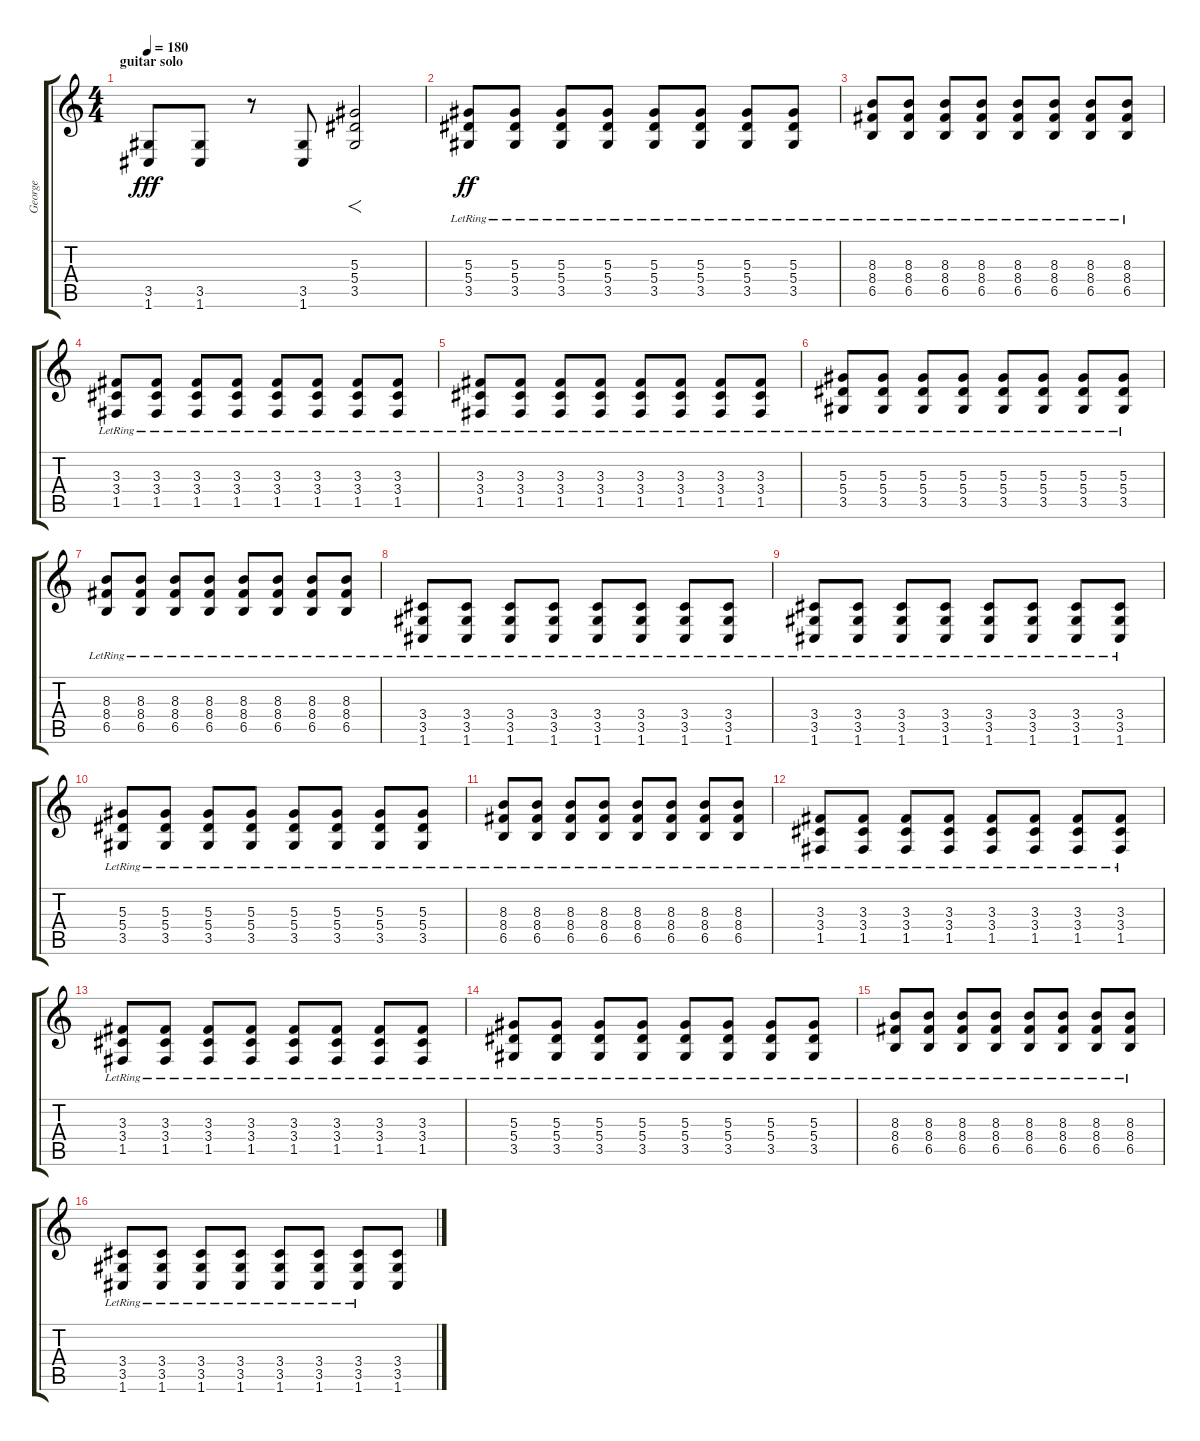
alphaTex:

\track ("George" "George") {instrument distortionguitar}
\staff {score tabs}
\tuning (C4 G3 Eb3 Bb2 F2 C2) {hide}
\ts (4 4)
\section ("" "guitar solo")
\tempo 180
\clef g2
\ks c
(3.5 1.6).8{dy fff} (3.5 1.6).8 r.8 (3.5 1.6).8 (5.3 5.4 3.5).2{f} |
(5.3{lr} 5.4{lr} 3.5{lr}).8{dy ff} (5.3{lr} 5.4{lr} 3.5{lr}).8 (5.3{lr} 5.4{lr} 3.5{lr}).8 (5.3{lr} 5.4{lr} 3.5{lr}).8 (5.3{lr} 5.4{lr} 3.5{lr}).8 (5.3{lr} 5.4{lr} 3.5{lr}).8 (5.3{lr} 5.4{lr} 3.5{lr}).8 (5.3{lr} 5.4{lr} 3.5{lr}).8 |
(8.3{lr} 8.4{lr} 6.5{lr}).8 (8.3{lr} 8.4{lr} 6.5{lr}).8 (8.3{lr} 8.4{lr} 6.5{lr}).8 (8.3{lr} 8.4{lr} 6.5{lr}).8 (8.3{lr} 8.4{lr} 6.5{lr}).8 (8.3{lr} 8.4{lr} 6.5{lr}).8 (8.3{lr} 8.4{lr} 6.5{lr}).8 (8.3{lr} 8.4{lr} 6.5{lr}).8 |
(3.3{lr} 3.4{lr} 1.5{lr}).8 (3.3{lr} 3.4{lr} 1.5{lr}).8 (3.3{lr} 3.4{lr} 1.5{lr}).8 (3.3{lr} 3.4{lr} 1.5{lr}).8 (3.3{lr} 3.4{lr} 1.5{lr}).8 (3.3{lr} 3.4{lr} 1.5{lr}).8 (3.3{lr} 3.4{lr} 1.5{lr}).8 (3.3{lr} 3.4{lr} 1.5{lr}).8 |
(3.3{lr} 3.4{lr} 1.5{lr}).8 (3.3{lr} 3.4{lr} 1.5{lr}).8 (3.3{lr} 3.4{lr} 1.5{lr}).8 (3.3{lr} 3.4{lr} 1.5{lr}).8 (3.3{lr} 3.4{lr} 1.5{lr}).8 (3.3{lr} 3.4{lr} 1.5{lr}).8 (3.3{lr} 3.4{lr} 1.5{lr}).8 (3.3{lr} 3.4{lr} 1.5{lr}).8 |
(5.3{lr} 5.4{lr} 3.5{lr}).8 (5.3{lr} 5.4{lr} 3.5{lr}).8 (5.3{lr} 5.4{lr} 3.5{lr}).8 (5.3{lr} 5.4{lr} 3.5{lr}).8 (5.3{lr} 5.4{lr} 3.5{lr}).8 (5.3{lr} 5.4{lr} 3.5{lr}).8 (5.3{lr} 5.4{lr} 3.5{lr}).8 (5.3{lr} 5.4{lr} 3.5{lr}).8 |
(8.3{lr} 8.4{lr} 6.5{lr}).8 (8.3{lr} 8.4{lr} 6.5{lr}).8 (8.3{lr} 8.4{lr} 6.5{lr}).8 (8.3{lr} 8.4{lr} 6.5{lr}).8 (8.3{lr} 8.4{lr} 6.5{lr}).8 (8.3{lr} 8.4{lr} 6.5{lr}).8 (8.3{lr} 8.4{lr} 6.5{lr}).8 (8.3 8.4{lr} 6.5{lr}).8 |
(3.4{lr} 3.5{lr} 1.6{lr}).8 (3.4{lr} 3.5{lr} 1.6{lr}).8 (3.4{lr} 3.5{lr} 1.6{lr}).8 (3.4{lr} 3.5{lr} 1.6{lr}).8 (3.4{lr} 3.5{lr} 1.6{lr}).8 (3.4{lr} 3.5{lr} 1.6{lr}).8 (3.4{lr} 3.5{lr} 1.6{lr}).8 (3.4{lr} 3.5{lr} 1.6{lr}).8 |
(3.4{lr} 3.5{lr} 1.6{lr}).8 (3.4{lr} 3.5{lr} 1.6{lr}).8 (3.4{lr} 3.5{lr} 1.6{lr}).8 (3.4{lr} 3.5{lr} 1.6{lr}).8 (3.4{lr} 3.5{lr} 1.6{lr}).8 (3.4{lr} 3.5{lr} 1.6{lr}).8 (3.4{lr} 3.5{lr} 1.6{lr}).8 (3.4{lr} 3.5{lr} 1.6{lr}).8 |
(5.3{lr} 5.4{lr} 3.5{lr}).8 (5.3{lr} 5.4{lr} 3.5{lr}).8 (5.3{lr} 5.4{lr} 3.5{lr}).8 (5.3{lr} 5.4{lr} 3.5{lr}).8 (5.3{lr} 5.4{lr} 3.5{lr}).8 (5.3{lr} 5.4{lr} 3.5{lr}).8 (5.3{lr} 5.4{lr} 3.5{lr}).8 (5.3{lr} 5.4{lr} 3.5{lr}).8 |
(8.3{lr} 8.4{lr} 6.5{lr}).8 (8.3{lr} 8.4{lr} 6.5{lr}).8 (8.3{lr} 8.4{lr} 6.5{lr}).8 (8.3{lr} 8.4{lr} 6.5{lr}).8 (8.3{lr} 8.4{lr} 6.5{lr}).8 (8.3{lr} 8.4{lr} 6.5{lr}).8 (8.3{lr} 8.4{lr} 6.5{lr}).8 (8.3{lr} 8.4{lr} 6.5{lr}).8 |
(3.3{lr} 3.4{lr} 1.5{lr}).8 (3.3{lr} 3.4{lr} 1.5{lr}).8 (3.3{lr} 3.4{lr} 1.5{lr}).8 (3.3{lr} 3.4{lr} 1.5{lr}).8 (3.3{lr} 3.4{lr} 1.5{lr}).8 (3.3{lr} 3.4{lr} 1.5{lr}).8 (3.3{lr} 3.4{lr} 1.5{lr}).8 (3.3{lr} 3.4{lr} 1.5{lr}).8 |
(3.3{lr} 3.4{lr} 1.5{lr}).8 (3.3{lr} 3.4{lr} 1.5{lr}).8 (3.3{lr} 3.4{lr} 1.5{lr}).8 (3.3{lr} 3.4{lr} 1.5{lr}).8 (3.3{lr} 3.4{lr} 1.5{lr}).8 (3.3{lr} 3.4{lr} 1.5{lr}).8 (3.3{lr} 3.4{lr} 1.5{lr}).8 (3.3{lr} 3.4{lr} 1.5{lr}).8 |
(5.3{lr} 5.4{lr} 3.5{lr}).8 (5.3{lr} 5.4{lr} 3.5{lr}).8 (5.3{lr} 5.4{lr} 3.5{lr}).8 (5.3{lr} 5.4{lr} 3.5{lr}).8 (5.3{lr} 5.4{lr} 3.5{lr}).8 (5.3{lr} 5.4{lr} 3.5{lr}).8 (5.3{lr} 5.4{lr} 3.5{lr}).8 (5.3{lr} 5.4{lr} 3.5{lr}).8 |
(8.3{lr} 8.4{lr} 6.5{lr}).8 (8.3{lr} 8.4{lr} 6.5{lr}).8 (8.3{lr} 8.4{lr} 6.5{lr}).8 (8.3{lr} 8.4{lr} 6.5{lr}).8 (8.3{lr} 8.4{lr} 6.5{lr}).8 (8.3{lr} 8.4{lr} 6.5{lr}).8 (8.3{lr} 8.4{lr} 6.5{lr}).8 (8.3 8.4{lr} 6.5{lr}).8 |
(3.4{lr} 3.5{lr} 1.6{lr}).8 (3.4{lr} 3.5{lr} 1.6{lr}).8 (3.4{lr} 3.5{lr} 1.6{lr}).8 (3.4{lr} 3.5{lr} 1.6{lr}).8 (3.4{lr} 3.5{lr} 1.6{lr}).8 (3.4{lr} 3.5{lr} 1.6{lr}).8 (3.4{lr} 3.5{lr} 1.6{lr}).8 (3.4 3.5 1.6).8
